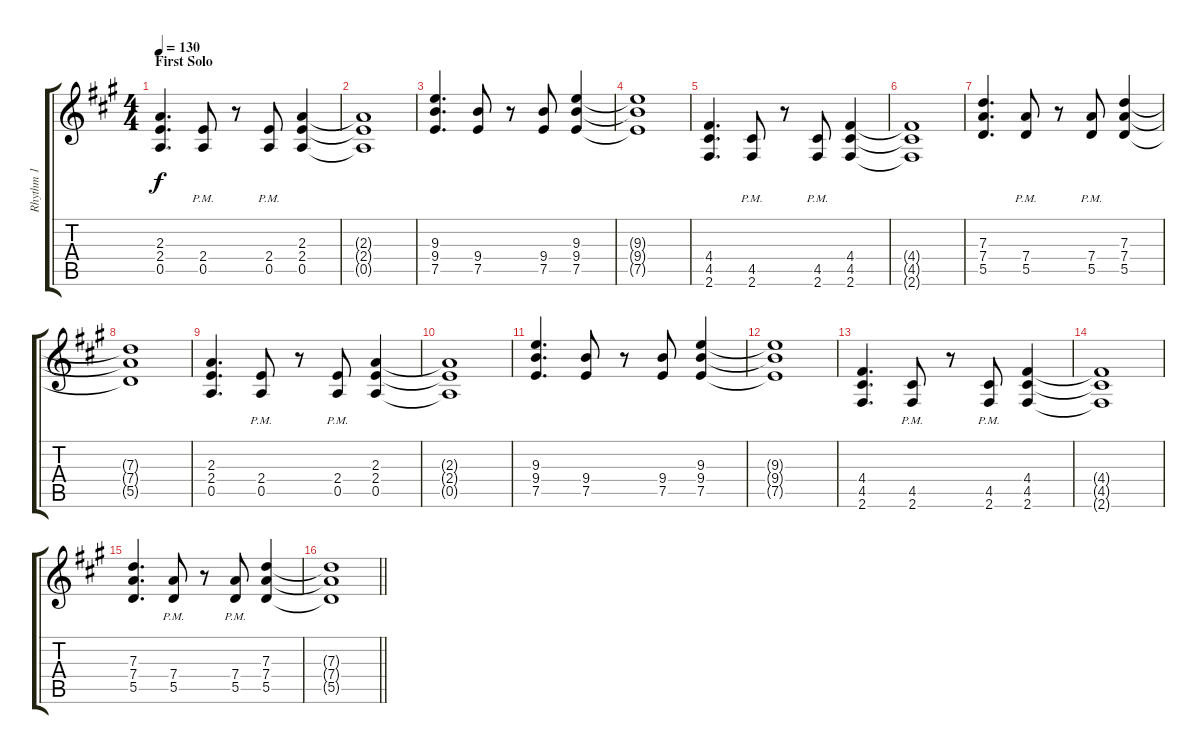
\track ("Rhythm 1" "Rhythm 1") {instrument distortionguitar}
\staff {score tabs}
\tuning (E4 B3 G3 D3 A2 E2) {hide}
\ts (4 4)
\section ("" "First Solo")
\tempo 130
\clef g2
\ks a
(2.3 2.4 0.5).4{d dy f instrument distortionguitar} (2.4{pm} 0.5{pm}).8 r.8 (2.4{pm} 0.5{pm}).8 (2.3 2.4 0.5).4 |
(2.3{t} 2.4{t} 0.5{t}).1 |
(9.3 9.4 7.5).4{d} (9.4 7.5).8 r.8 (9.4 7.5).8 (9.3 9.4 7.5).4 |
(9.3{t} 9.4{t} 7.5{t}).1 |
(4.4 4.5 2.6).4{d} (4.5{pm} 2.6{pm}).8 r.8 (4.5{pm} 2.6{pm}).8 (4.4 4.5 2.6).4 |
(4.4{t} 4.5{t} 2.6{t}).1 |
(7.3 7.4 5.5).4{d} (7.4{pm} 5.5{pm}).8 r.8 (7.4{pm} 5.5{pm}).8 (7.3 7.4 5.5).4 |
(7.3{t} 7.4{t} 5.5{t}).1 |
(2.3 2.4 0.5).4{d instrument distortionguitar} (2.4{pm} 0.5{pm}).8 r.8 (2.4{pm} 0.5{pm}).8 (2.3 2.4 0.5).4 |
(2.3{t} 2.4{t} 0.5{t}).1 |
(9.3 9.4 7.5).4{d} (9.4 7.5).8 r.8 (9.4 7.5).8 (9.3 9.4 7.5).4 |
(9.3{t} 9.4{t} 7.5{t}).1 |
(4.4 4.5 2.6).4{d} (4.5{pm} 2.6{pm}).8 r.8 (4.5{pm} 2.6{pm}).8 (4.4 4.5 2.6).4 |
(4.4{t} 4.5{t} 2.6{t}).1 |
(7.3 7.4 5.5).4{d} (7.4{pm} 5.5{pm}).8 r.8 (7.4{pm} 5.5{pm}).8 (7.3 7.4 5.5).4 |
\barLineRight lightlight
(7.3{t} 7.4{t} 5.5{t}).1
